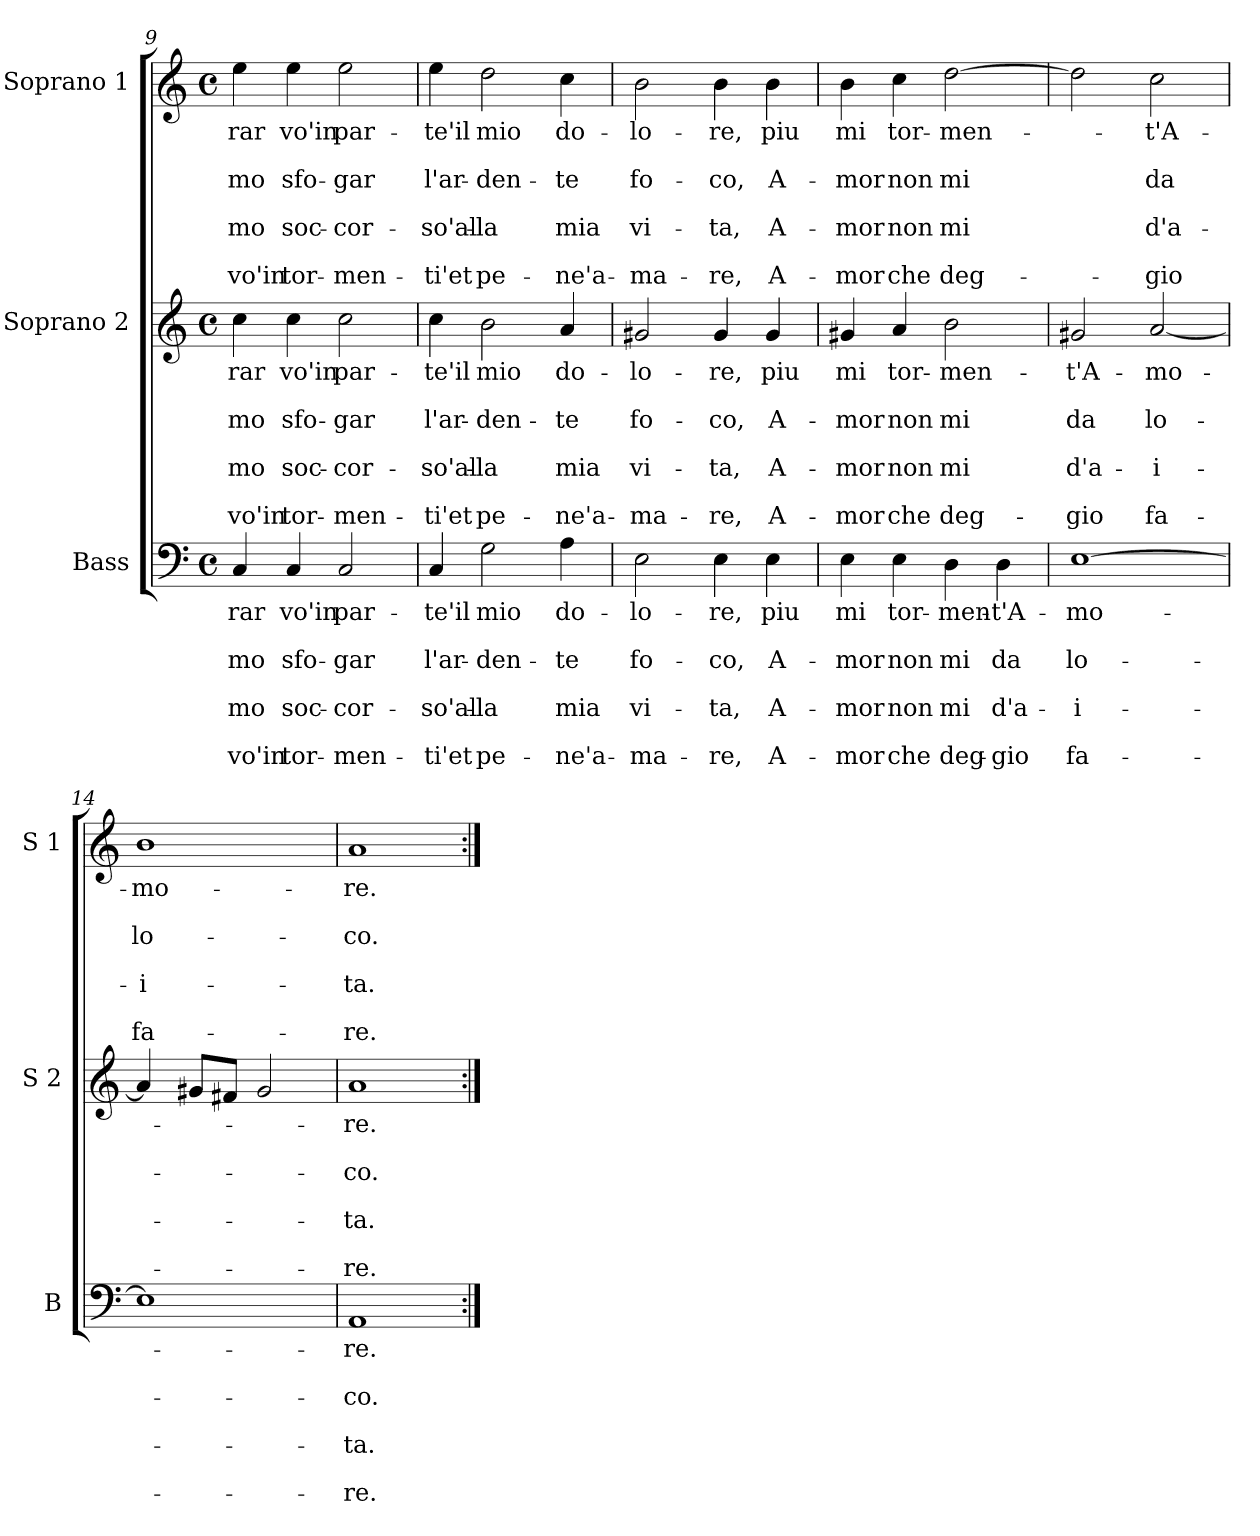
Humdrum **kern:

**kern	**text	**text	**text	**text	**text	**text	**text	**kern	**text	**text	**text	**text	**text	**text	**text	**kern	**text	**text	**text	**text	**text	**text	**text
*part3	*part3	*part3	*part3	*part3	*part3	*part3	*part3	*part2	*part2	*part2	*part2	*part2	*part2	*part2	*part2	*part1	*part1	*part1	*part1	*part1	*part1	*part1	*part1
*staff3	*staff3	*staff3	*staff3	*staff3	*staff3	*staff3	*staff3	*staff2	*staff2	*staff2	*staff2	*staff2	*staff2	*staff2	*staff2	*staff1	*staff1	*staff1	*staff1	*staff1	*staff1	*staff1	*staff1
*I"Bass	*	*	*	*	*	*	*	*I"Soprano 2	*	*	*	*	*	*	*	*I"Soprano 1	*	*	*	*	*	*	*
*I'B	*	*	*	*	*	*	*	*I'S 2	*	*	*	*	*	*	*	*I'S 1	*	*	*	*	*	*	*
*clefF4	*	*	*	*	*	*	*	*clefG2	*	*	*	*	*	*	*	*clefG2	*	*	*	*	*	*	*
*k[]	*	*	*	*	*	*	*	*k[]	*	*	*	*	*	*	*	*k[]	*	*	*	*	*	*	*
*C:	*	*	*	*	*	*	*	*C:	*	*	*	*	*	*	*	*C:	*	*	*	*	*	*	*
*M4/4	*	*	*	*	*	*	*	*M4/4	*	*	*	*	*	*	*	*M4/4	*	*	*	*	*	*	*
*met(c)	*	*	*	*	*	*	*	*met(c)	*	*	*	*	*	*	*	*met(c)	*	*	*	*	*	*	*
=9	=9	=9	=9	=9	=9	=9	=9	=9	=9	=9	=9	=9	=9	=9	=9	=9	=9	=9	=9	=9	=9	=9	=9
!	!LO:LY:b	!	!LO:LY:b	!	!LO:LY:b	!	!LO:LY:b	!	!LO:LY:b	!	!LO:LY:b	!	!LO:LY:b	!	!LO:LY:b	!	!LO:LY:b	!	!LO:LY:b	!	!LO:LY:b	!	!LO:LY:b
4C/	-rar	.	-mo	.	-mo	.	-vo'in	4cc\	-rar	.	-mo	.	-mo	.	-vo'in	4ee\	-rar	.	-mo	.	-mo	.	-vo'in
!	!LO:LY:b	!	!LO:LY:b	!	!LO:LY:b	!	!LO:LY:b	!	!LO:LY:b	!	!LO:LY:b	!	!LO:LY:b	!	!LO:LY:b	!	!LO:LY:b	!	!LO:LY:b	!	!LO:LY:b	!	!LO:LY:b
4C/	vo'in	.	sfo-	.	soc-	.	tor-	4cc\	vo'in	.	sfo-	.	soc-	.	tor-	4ee\	vo'in	.	sfo-	.	soc-	.	tor-
!	!LO:LY:b	!	!LO:LY:b	!	!LO:LY:b	!	!LO:LY:b	!	!LO:LY:b	!	!LO:LY:b	!	!LO:LY:b	!	!LO:LY:b	!	!LO:LY:b	!	!LO:LY:b	!	!LO:LY:b	!	!LO:LY:b
2C/	par-	.	-gar	.	-cor-	.	-men-	2cc\	par-	.	-gar	.	-cor-	.	-men-	2ee\	par-	.	-gar	.	-cor-	.	-men-
=10	=10	=10	=10	=10	=10	=10	=10	=10	=10	=10	=10	=10	=10	=10	=10	=10	=10	=10	=10	=10	=10	=10	=10
!	!LO:LY:b	!	!LO:LY:b	!	!LO:LY:b	!	!LO:LY:b	!	!LO:LY:b	!	!LO:LY:b	!	!LO:LY:b	!	!LO:LY:b	!	!LO:LY:b	!	!LO:LY:b	!	!LO:LY:b	!	!LO:LY:b
4C/	-te'il	.	l'ar-	.	-so'al-	.	-ti'et	4cc\	-te'il	.	l'ar-	.	-so'al-	.	-ti'et	4ee\	-te'il	.	l'ar-	.	-so'al-	.	-ti'et
!	!LO:LY:b	!	!LO:LY:b	!	!LO:LY:b	!	!LO:LY:b	!	!LO:LY:b	!	!LO:LY:b	!	!LO:LY:b	!	!LO:LY:b	!	!LO:LY:b	!	!LO:LY:b	!	!LO:LY:b	!	!LO:LY:b
2G\	mio	.	-den-	.	-la	.	pe-	2b\	mio	.	-den-	.	-la	.	pe-	2dd\	mio	.	-den-	.	-la	.	pe-
!	!LO:LY:b	!	!LO:LY:b	!	!LO:LY:b	!	!LO:LY:b	!	!LO:LY:b	!	!LO:LY:b	!	!LO:LY:b	!	!LO:LY:b	!	!LO:LY:b	!	!LO:LY:b	!	!LO:LY:b	!	!LO:LY:b
4A\	do-	.	-te	.	mia	.	-ne'a-	4a/	do-	.	-te	.	mia	.	-ne'a-	4cc\	do-	.	-te	.	mia	.	-ne'a-
=11	=11	=11	=11	=11	=11	=11	=11	=11	=11	=11	=11	=11	=11	=11	=11	=11	=11	=11	=11	=11	=11	=11	=11
!	!LO:LY:b	!	!LO:LY:b	!	!LO:LY:b	!	!LO:LY:b	!	!LO:LY:b	!	!LO:LY:b	!	!LO:LY:b	!	!LO:LY:b	!	!LO:LY:b	!	!LO:LY:b	!	!LO:LY:b	!	!LO:LY:b
2E\	-lo-	.	fo-	.	vi-	.	-ma-	2g#X/	-lo-	.	fo-	.	vi-	.	-ma-	2b\	-lo-	.	fo-	.	vi-	.	-ma-
!	!LO:LY:b	!	!LO:LY:b	!	!LO:LY:b	!	!LO:LY:b	!	!LO:LY:b	!	!LO:LY:b	!	!LO:LY:b	!	!LO:LY:b	!	!LO:LY:b	!	!LO:LY:b	!	!LO:LY:b	!	!LO:LY:b
4E\	-re,	.	-co,	.	-ta,	.	-re,	4g#/	-re,	.	-co,	.	-ta,	.	-re,	4b\	-re,	.	-co,	.	-ta,	.	-re,
!	!LO:LY:b	!	!LO:LY:b	!	!LO:LY:b	!	!LO:LY:b	!	!LO:LY:b	!	!LO:LY:b	!	!LO:LY:b	!	!LO:LY:b	!	!LO:LY:b	!	!LO:LY:b	!	!LO:LY:b	!	!LO:LY:b
4E\	piu	.	A-	.	A-	.	A-	4g#/	piu	.	A-	.	A-	.	A-	4b\	piu	.	A-	.	A-	.	A-
!!LO:LB:g=z
=12	=12	=12	=12	=12	=12	=12	=12	=12	=12	=12	=12	=12	=12	=12	=12	=12	=12	=12	=12	=12	=12	=12	=12
!	!LO:LY:b	!	!LO:LY:b	!	!LO:LY:b	!	!LO:LY:b	!	!LO:LY:b	!	!LO:LY:b	!	!LO:LY:b	!	!LO:LY:b	!	!LO:LY:b	!	!LO:LY:b	!	!LO:LY:b	!	!LO:LY:b
4E\	mi	.	-mor	.	-mor	.	-mor	4g#X/	mi	.	-mor	.	-mor	.	-mor	4b\	mi	.	-mor	.	-mor	.	-mor
!	!LO:LY:b	!	!LO:LY:b	!	!LO:LY:b	!	!LO:LY:b	!	!LO:LY:b	!	!LO:LY:b	!	!LO:LY:b	!	!LO:LY:b	!	!LO:LY:b	!	!LO:LY:b	!	!LO:LY:b	!	!LO:LY:b
4E\	tor-	.	non	.	non	.	che	4a/	tor-	.	non	.	non	.	che	4cc\	tor-	.	non	.	non	.	che
!	!LO:LY:b	!	!LO:LY:b	!	!LO:LY:b	!	!LO:LY:b	!	!LO:LY:b	!	!LO:LY:b	!	!LO:LY:b	!	!LO:LY:b	!	!LO:LY:b	!	!LO:LY:b	!	!LO:LY:b	!	!LO:LY:b
4D\	-men-	.	mi	.	mi	.	deg-	2b\	-men-	.	mi	.	mi	.	deg-	[2dd\	-men-	.	mi	.	mi	.	deg-
!	!LO:LY:b	!	!LO:LY:b	!	!LO:LY:b	!	!LO:LY:b	!	!	!	!	!	!	!	!	!	!	!	!	!	!	!	!
4D\	-t'A-	.	da	.	d'a-	.	-gio	.	.	.	.	.	.	.	.	.	.	.	.	.	.	.	.
=13	=13	=13	=13	=13	=13	=13	=13	=13	=13	=13	=13	=13	=13	=13	=13	=13	=13	=13	=13	=13	=13	=13	=13
!	!LO:LY:b	!	!LO:LY:b	!	!LO:LY:b	!	!LO:LY:b	!	!LO:LY:b	!	!LO:LY:b	!	!LO:LY:b	!	!LO:LY:b	!	!	!	!	!	!	!	!
[1E	-mo-	.	lo-	.	-i-	.	fa-	2g#X/	-t'A-	.	da	.	d'a-	.	-gio	2dd\]	.	.	.	.	.	.	.
!	!	!	!	!	!	!	!	!	!LO:LY:b	!	!LO:LY:b	!	!LO:LY:b	!	!LO:LY:b	!	!LO:LY:b	!	!LO:LY:b	!	!LO:LY:b	!	!LO:LY:b
.	.	.	.	.	.	.	.	[2a/	-mo-	.	lo-	.	-i-	.	fa-	2cc\	-t'A-	.	da	.	d'a-	.	-gio
=14	=14	=14	=14	=14	=14	=14	=14	=14	=14	=14	=14	=14	=14	=14	=14	=14	=14	=14	=14	=14	=14	=14	=14
!	!	!	!	!	!	!	!	!	!	!	!	!	!	!	!	!	!LO:LY:b	!	!LO:LY:b	!	!LO:LY:b	!	!LO:LY:b
1E]	.	.	.	.	.	.	.	4a/]	.	.	.	.	.	.	.	1b	-mo-	.	lo-	.	-i-	.	fa-
.	.	.	.	.	.	.	.	8g#X/L	.	.	.	.	.	.	.	.	.	.	.	.	.	.	.
.	.	.	.	.	.	.	.	8f#X/J	.	.	.	.	.	.	.	.	.	.	.	.	.	.	.
.	.	.	.	.	.	.	.	2g#/	.	.	.	.	.	.	.	.	.	.	.	.	.	.	.
=15	=15	=15	=15	=15	=15	=15	=15	=15	=15	=15	=15	=15	=15	=15	=15	=15	=15	=15	=15	=15	=15	=15	=15
!	!LO:LY:b	!	!LO:LY:b	!	!LO:LY:b	!	!LO:LY:b	!	!LO:LY:b	!	!LO:LY:b	!	!LO:LY:b	!	!LO:LY:b	!	!LO:LY:b	!	!LO:LY:b	!	!LO:LY:b	!	!LO:LY:b
1AA	-re.	.	-co.	.	-ta.	.	-re.	1a	-re.	.	-co.	.	-ta.	.	-re.	1a	-re.	.	-co.	.	-ta.	.	-re.
=:|!	=:|!	=:|!	=:|!	=:|!	=:|!	=:|!	=:|!	=:|!	=:|!	=:|!	=:|!	=:|!	=:|!	=:|!	=:|!	=:|!	=:|!	=:|!	=:|!	=:|!	=:|!	=:|!	=:|!
*-	*-	*-	*-	*-	*-	*-	*-	*-	*-	*-	*-	*-	*-	*-	*-	*-	*-	*-	*-	*-	*-	*-	*-
